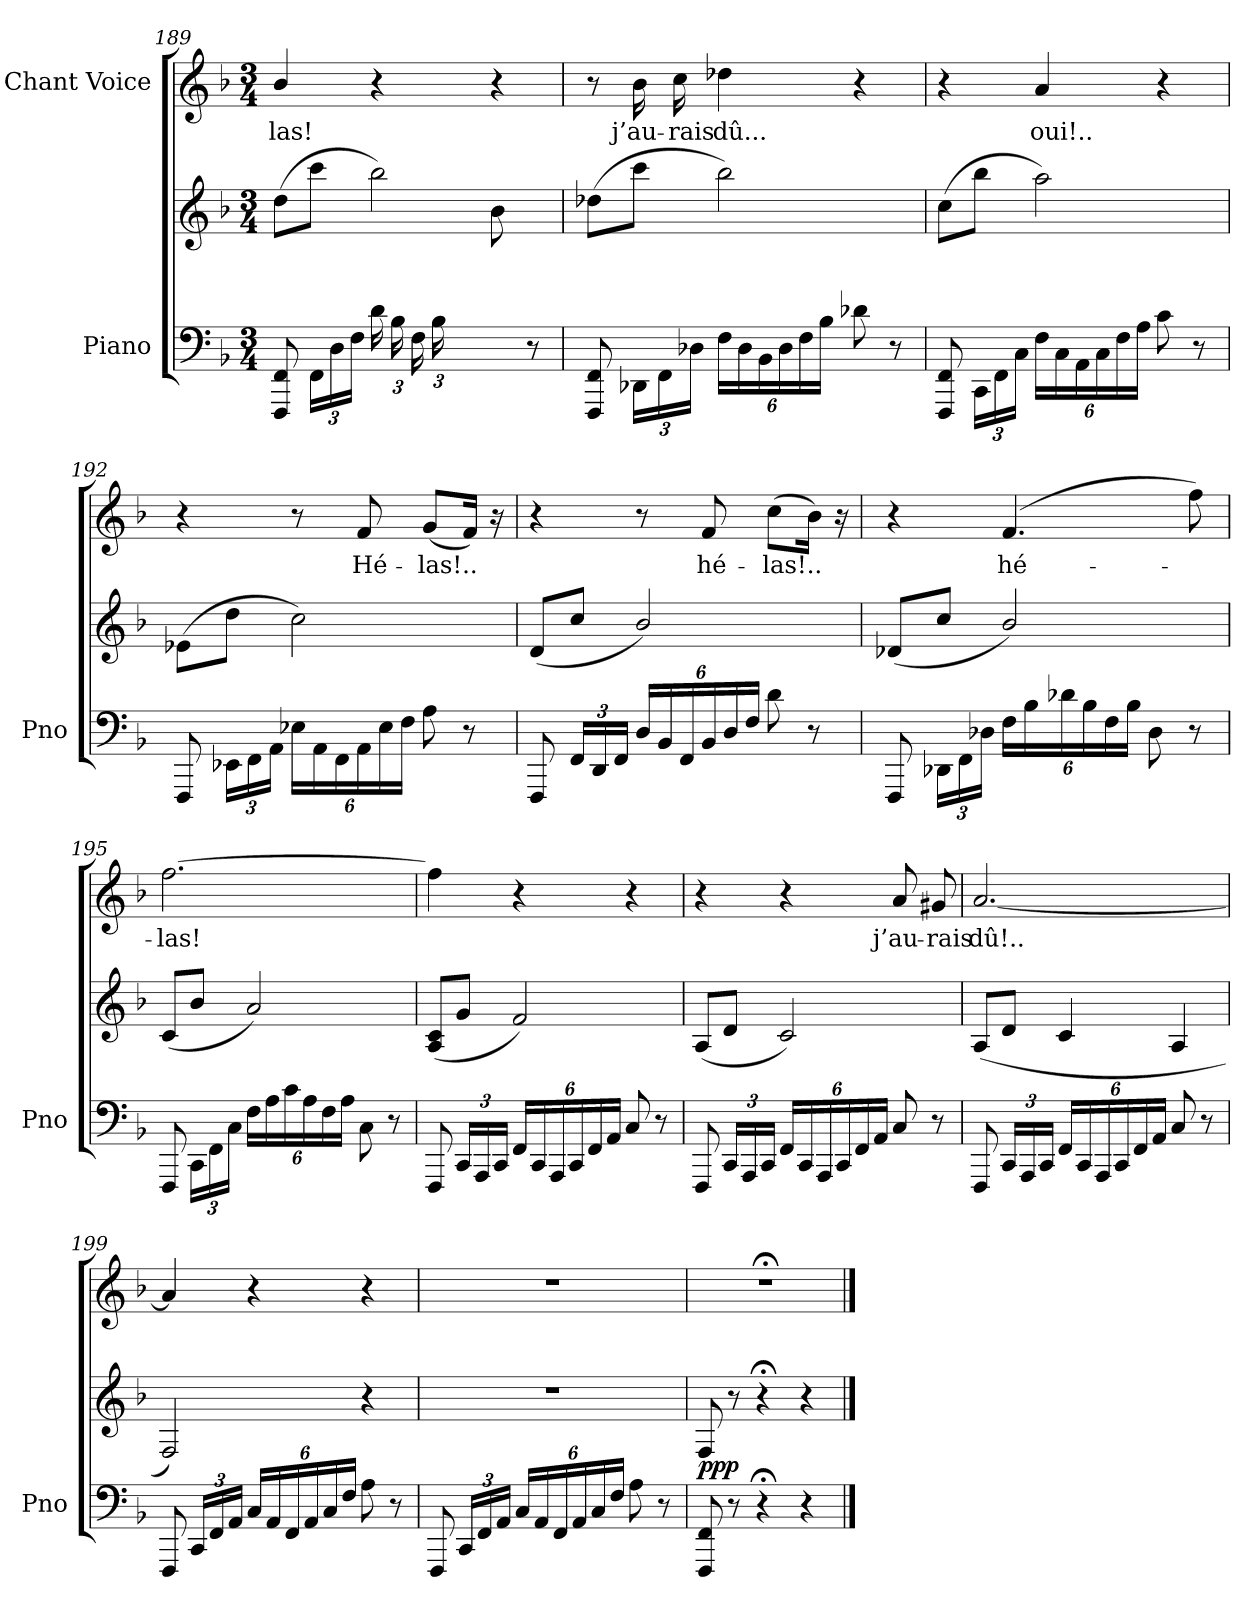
**kern	**kern	**dynam	**kern	**text
*part2	*part2	*part2	*part1	*part1
*staff3	*staff2	*staff2/3	*staff1	*staff1
*I"Piano	*	*	*I"Chant Voice	*
*I'Pno	*	*	*	*
*clefF4	*clefG2	*	*clefG2	*
*k[b-]	*k[b-]	*	*k[b-]	*
*M3/4	*M3/4	*	*M3/4	*
=189	=189	=189	=189	=189
*	*^	*	*	*
!	!	!	!	!	!LO:LY:b
8FFF/ 8FF/	(>8dd\L	12%5ryy	.	4b-/	-las!
*Xbrackettup	*	*	*	*	*
(<24FF\LL	8ccc\J	.	.	.	.
24D\	.	.	.	.	.
24F\JJ	.	.	.	.	.
24d\LL	2bb-\)	.	.	4r	.
24B-\	.	.	.	.	.
24F\	.	.	.	.	.
24B-\	.	.	.	.	.
24%5ryy	.	24d\	.	.	.
.	.	24f\JJ	.	.	.
.	.	8b-\)	.	4r	.
8r	.	8ryy	.	.	.
*	*v	*v	*	*	*
!!LO:PB:g=z
=190	=190	=190	=190	=190
8FFF/ 8FF/	(>8dd-X\L	.	8r	.
!	!	!	!	!LO:LY:b
24DD-X\LL	8ccc\J	.	16b-\	j’au-
24FF\	.	.	.	.
!	!	!	!	!LO:LY:b
.	.	.	16cc\	-rais
24D-X\JJ	.	.	.	.
!	!	!	!	!LO:LY:b
24F\LL	2bb-\)	.	4dd-X\	dû...
24D-\	.	.	.	.
24BB-\	.	.	.	.
24D-\	.	.	.	.
24F\	.	.	.	.
24B-\JJ	.	.	.	.
8d-X\	.	.	4r	.
8r	.	.	.	.
=191	=191	=191	=191	=191
8FFF/ 8FF/	(>8cc\L	.	4r	.
24CC\LL	8bb-\J	.	.	.
24FF\	.	.	.	.
24C\JJ	.	.	.	.
!	!	!	!	!LO:LY:b
24F\LL	2aa\)	.	4a/	oui!..
24C\	.	.	.	.
24AA\	.	.	.	.
24C\	.	.	.	.
24F\	.	.	.	.
24A\JJ	.	.	.	.
8c\	.	.	4r	.
8r	.	.	.	.
=192	=192	=192	=192	=192
8FFF/	(>8e-X\L	.	4r	.
24EE-X\LL	8dd\J	.	.	.
24FF\	.	.	.	.
24AA\JJ	.	.	.	.
24E-X\LL	2cc\)	.	8r	.
24AA\	.	.	.	.
24FF\	.	.	.	.
!	!	!	!	!LO:LY:b
24AA\	.	.	8f/	Hé-
24E-\	.	.	.	.
24F\JJ	.	.	.	.
!	!	!	!	!LO:LY:b
8A\	.	.	(<8g/L	-las!..
8r	.	.	16f/Jk)	.
.	.	.	16r	.
!!LO:LB:g=z
=193	=193	=193	=193	=193
8FFF/	(<8d/L	.	4r	.
24FF/LL	8cc/J	.	.	.
24DD/	.	.	.	.
24FF/JJ	.	.	.	.
24D/LL	2b-/)	.	8r	.
24BB-/	.	.	.	.
24FF/	.	.	.	.
!	!	!	!	!LO:LY:b
24BB-/	.	.	8f/	hé-
24D/	.	.	.	.
24F/JJ	.	.	.	.
!	!	!	!	!LO:LY:b
8d\	.	.	(>8cc\L	-las!..
8r	.	.	16b-\Jk)	.
.	.	.	16r	.
=194	=194	=194	=194	=194
8FFF/	(<8d-X/L	.	4r	.
24DD-X\LL	8cc/J	.	.	.
24FF\	.	.	.	.
24D-X\JJ	.	.	.	.
!	!	!	!	!LO:LY:b
24F\LL	2b-/)	.	(>4.f/	hé-
24B-\	.	.	.	.
24d-X\	.	.	.	.
24B-\	.	.	.	.
24F\	.	.	.	.
24B-\JJ	.	.	.	.
8D-\	.	.	.	.
8r	.	.	8ff\)	.
=195	=195	=195	=195	=195
!	!	!	!	!LO:LY:b
8FFF/	(<8c/L	.	[2.ff\	-las!
24CC\LL	8b-/J	.	.	.
24FF\	.	.	.	.
24C\JJ	.	.	.	.
24F\LL	2a/)	.	.	.
24A\	.	.	.	.
24c\	.	.	.	.
24A\	.	.	.	.
24F\	.	.	.	.
24A\JJ	.	.	.	.
8C\	.	.	.	.
8r	.	.	.	.
!!LO:LB:g=z
=196	=196	=196	=196	=196
8FFF/	(<8A/ 8c/L	.	4ff\]	.
24CC/LL	8g/J	.	.	.
24AAA/	.	.	.	.
24CC/JJ	.	.	.	.
24FF/LL	2f/)	.	4r	.
24CC/	.	.	.	.
24AAA/	.	.	.	.
24CC/	.	.	.	.
24FF/	.	.	.	.
24AA/JJ	.	.	.	.
8C/	.	.	4r	.
8r	.	.	.	.
=197	=197	=197	=197	=197
8FFF/	(<8A/L	.	4r	.
24CC/LL	8d/J	.	.	.
24AAA/	.	.	.	.
24CC/JJ	.	.	.	.
24FF/LL	2c/)	.	4r	.
24CC/	.	.	.	.
24AAA/	.	.	.	.
24CC/	.	.	.	.
24FF/	.	.	.	.
24AA/JJ	.	.	.	.
!	!	!	!	!LO:LY:b
8C/	.	.	8a/	j’au-
!	!	!	!	!LO:LY:b
8r	.	.	8g#X/	-rais
=198	=198	=198	=198	=198
!	!	!	!	!LO:LY:b
8FFF/	(>8A/L	.	[2.a/	dû!..
24CC/LL	8d/J	.	.	.
24AAA/	.	.	.	.
24CC/JJ	.	.	.	.
24FF/LL	4c/	.	.	.
24CC/	.	.	.	.
24AAA/	.	.	.	.
24CC/	.	.	.	.
24FF/	.	.	.	.
24AA/JJ	.	.	.	.
8C/	4A/	.	.	.
8r	.	.	.	.
!!LO:LB:g=z
=199	=199	=199	=199	=199
8FFF/	2F/)	.	4a/]	.
24CC/LL	.	.	.	.
24FF/	.	.	.	.
24AA/JJ	.	.	.	.
24C/LL	.	.	4r	.
24AA/	.	.	.	.
24FF/	.	.	.	.
24AA/	.	.	.	.
24C/	.	.	.	.
24F/JJ	.	.	.	.
8A\	4r	.	4r	.
8r	.	.	.	.
=200	=200	=200	=200	=200
8FFF/	2.r	.	2.r	.
24CC/LL	.	.	.	.
24FF/	.	.	.	.
24AA/JJ	.	.	.	.
24C/LL	.	.	.	.
24AA/	.	.	.	.
24FF/	.	.	.	.
24AA/	.	.	.	.
24C/	.	.	.	.
24F/JJ	.	.	.	.
8A\	.	.	.	.
8r	.	.	.	.
=201	=201	=201	=201	=201
!	!	!LO:DY:b	!	!
8FFF/ 8FF/	8F/	ppp	2.r;<	.
8r	8r	.	.	.
4r;<	4r;<	.	.	.
4r	4r	.	.	.
==	==	==	==	==
*-	*-	*-	*-	*-
